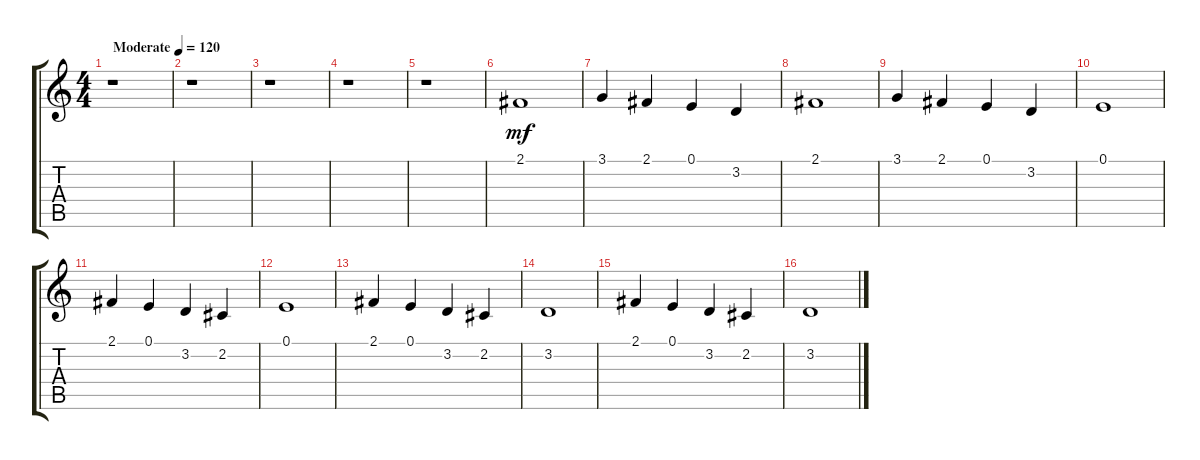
\track "" {instrument brightacousticpiano}
\staff {score tabs}
\tuning (E4 B3 G3 D3 A2 E2) {hide}
\ts (4 4)
\tempo (120 "Moderate")
\clef g2
\ks c
r.1{dy mf instrument brightacousticpiano} |
r.1 |
r.1 |
r.1 |
r.1 |
2.1.1 |
3.1.4 2.1.4 0.1.4 3.2.4 |
2.1.1 |
3.1.4 2.1.4 0.1.4 3.2.4 |
0.1.1 |
2.1.4 0.1.4 3.2.4 2.2.4 |
0.1.1 |
2.1.4 0.1.4 3.2.4 2.2.4 |
3.2.1 |
2.1.4 0.1.4 3.2.4 2.2.4 |
3.2.1
